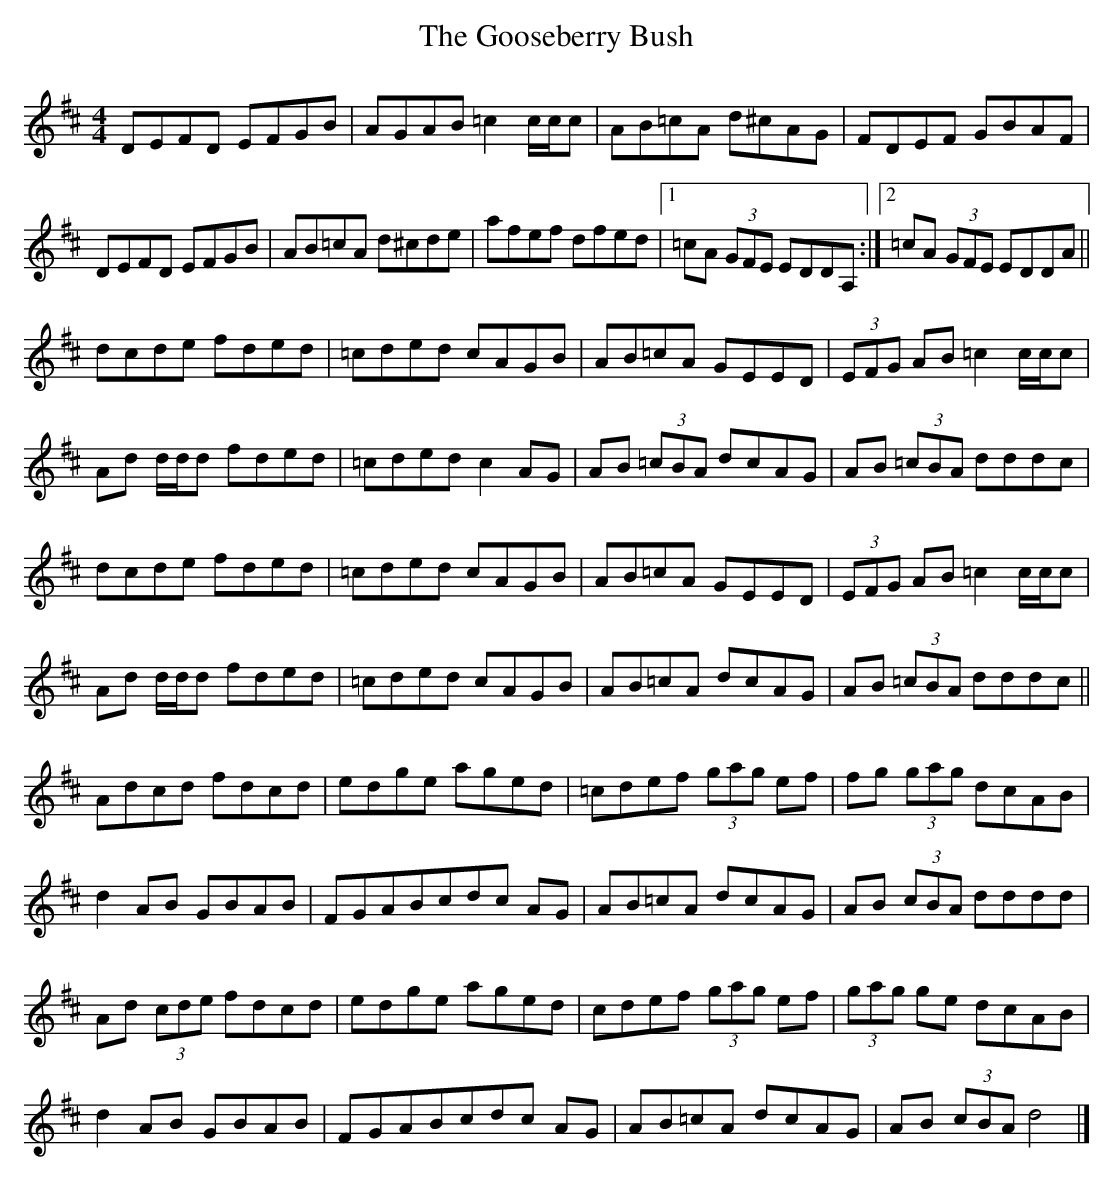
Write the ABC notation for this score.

X:1
T:Gooseberry Bush, The
M:4/4
L:1/8
K:D
DEFD EFGB | AGAB =c2 c/c/c | AB=cA d^cAG | FDEF GBAF |
DEFD EFGB | AB=cA d^cde | afef dfed |1 =cA (3GFE EDDA, :|2 =cA (3GFE EDDA ||
dcde fded | =cded cAGB | AB=cA GEED | (3EFG AB =c2 c/c/c |
Ad d/d/d fded | =cded c2 AG | AB (3=cBA dcAG | AB (3=cBA dddc |
dcde fded | =cded cAGB | AB=cA GEED | (3EFG AB =c2 c/c/c |
Ad d/d/d fded | =cded cAGB | AB=cA dcAG | AB (3=cBA dddc ||
Adcd fdcd | edge aged | =cdef (3gag ef | fg (3gag dcAB |
d2 AB GBAB | FGAB =(3cdc AG | AB=cA dcAG | AB (3cBA dddd |
Ad (3cde fdcd | edge aged | cdef (3gag ef | (3gag ge dcAB |
d2 AB GBAB | FGAB =(3cdc AG | AB=cA dcAG | AB (3cBA d4 |]
